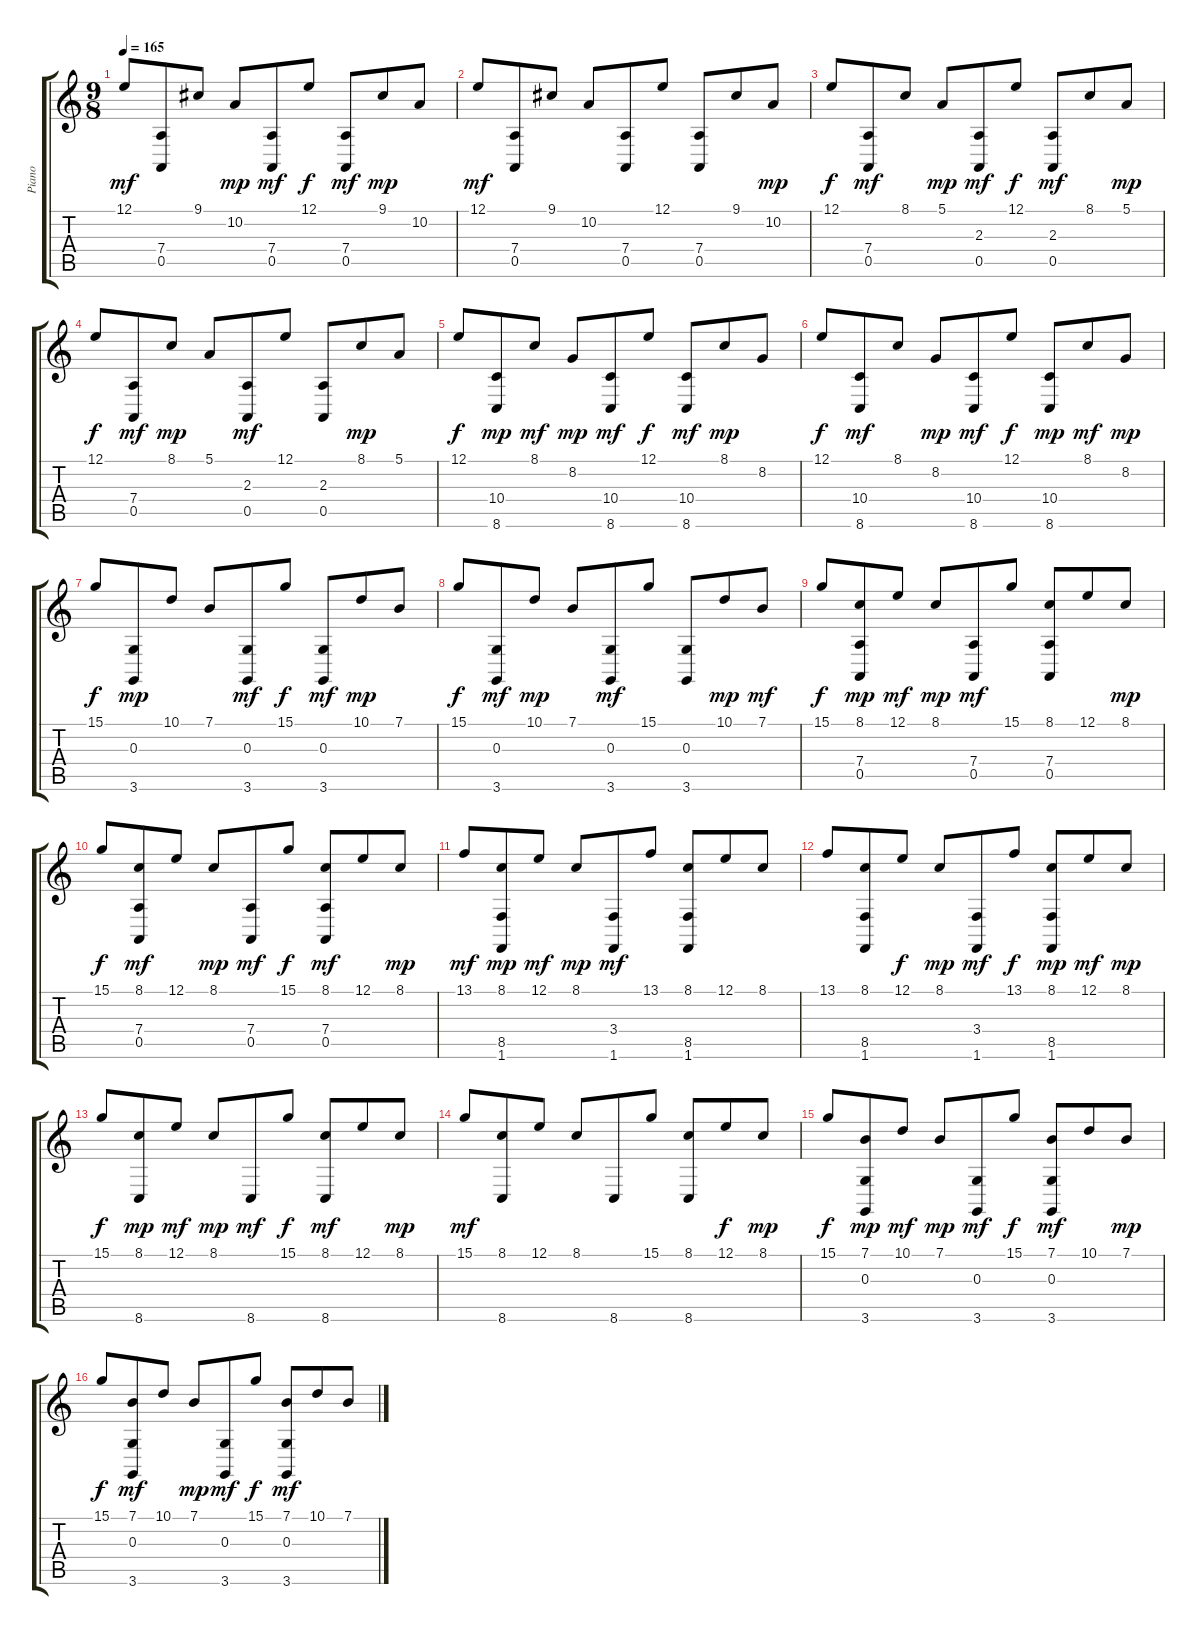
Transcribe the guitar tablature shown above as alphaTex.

\track ("Piano" "Piano") {instrument acousticgrandpiano}
\staff {score tabs}
\tuning (E4 B3 G3 D3 A2 E2) {hide}
\ts (9 8)
\tempo 165
\clef g2
\ks c
12.1.8{dy mf} (7.4 0.5).8 9.1.8 10.2.8{dy mp} (7.4 0.5).8{dy mf} 12.1.8{dy f} (7.4 0.5).8{dy mf} 9.1.8{dy mp} 10.2.8 |
12.1.8{dy mf} (7.4 0.5).8 9.1.8 10.2.8 (7.4 0.5).8 12.1.8 (7.4 0.5).8 9.1.8 10.2.8{dy mp} |
12.1.8{dy f} (7.4 0.5).8{dy mf} 8.1.8 5.1.8{dy mp} (2.3 0.5).8{dy mf} 12.1.8{dy f} (2.3 0.5).8{dy mf} 8.1.8 5.1.8{dy mp} |
12.1.8{dy f} (7.4 0.5).8{dy mf} 8.1.8{dy mp} 5.1.8 (2.3 0.5).8{dy mf} 12.1.8 (2.3 0.5).8 8.1.8{dy mp} 5.1.8 |
12.1.8{dy f} (10.4 8.6).8{dy mp} 8.1.8{dy mf} 8.2.8{dy mp} (10.4 8.6).8{dy mf} 12.1.8{dy f} (10.4 8.6).8{dy mf} 8.1.8{dy mp} 8.2.8 |
12.1.8{dy f} (10.4 8.6).8{dy mf} 8.1.8 8.2.8{dy mp} (10.4 8.6).8{dy mf} 12.1.8{dy f} (10.4 8.6).8{dy mp} 8.1.8{dy mf} 8.2.8{dy mp} |
15.1.8{dy f} (0.3 3.6).8{dy mp} 10.1.8 7.1.8 (0.3 3.6).8{dy mf} 15.1.8{dy f} (0.3 3.6).8{dy mf} 10.1.8{dy mp} 7.1.8 |
15.1.8{dy f} (0.3 3.6).8{dy mf} 10.1.8{dy mp} 7.1.8 (0.3 3.6).8{dy mf} 15.1.8 (0.3 3.6).8 10.1.8{dy mp} 7.1.8{dy mf} |
15.1.8{dy f} (8.1 7.4 0.5).8{dy mp} 12.1.8{dy mf} 8.1.8{dy mp} (7.4 0.5).8{dy mf} 15.1.8 (8.1 7.4 0.5).8 12.1.8 8.1.8{dy mp} |
15.1.8{dy f} (8.1 7.4 0.5).8{dy mf} 12.1.8 8.1.8{dy mp} (7.4 0.5).8{dy mf} 15.1.8{dy f} (8.1 7.4 0.5).8{dy mf} 12.1.8 8.1.8{dy mp} |
13.1.8{dy mf} (8.1 8.5 1.6).8{dy mp} 12.1.8{dy mf} 8.1.8{dy mp} (3.4 1.6).8{dy mf} 13.1.8 (8.1 8.5 1.6).8 12.1.8 8.1.8 |
13.1.8 (8.1 8.5 1.6).8 12.1.8{dy f} 8.1.8{dy mp} (3.4 1.6).8{dy mf} 13.1.8{dy f} (8.1 8.5 1.6).8{dy mp} 12.1.8{dy mf} 8.1.8{dy mp} |
15.1.8{dy f} (8.1 8.6).8{dy mp} 12.1.8{dy mf} 8.1.8{dy mp} 8.6.8{dy mf} 15.1.8{dy f} (8.1 8.6).8{dy mf} 12.1.8 8.1.8{dy mp} |
15.1.8{dy mf} (8.1 8.6).8 12.1.8 8.1.8 8.6.8 15.1.8 (8.1 8.6).8 12.1.8{dy f} 8.1.8{dy mp} |
15.1.8{dy f} (7.1 0.3 3.6).8{dy mp} 10.1.8{dy mf} 7.1.8{dy mp} (0.3 3.6).8{dy mf} 15.1.8{dy f} (7.1 0.3 3.6).8{dy mf} 10.1.8 7.1.8{dy mp} |
15.1.8{dy f} (7.1 0.3 3.6).8{dy mf} 10.1.8 7.1.8{dy mp} (0.3 3.6).8{dy mf} 15.1.8{dy f} (7.1 0.3 3.6).8{dy mf} 10.1.8 7.1.8
